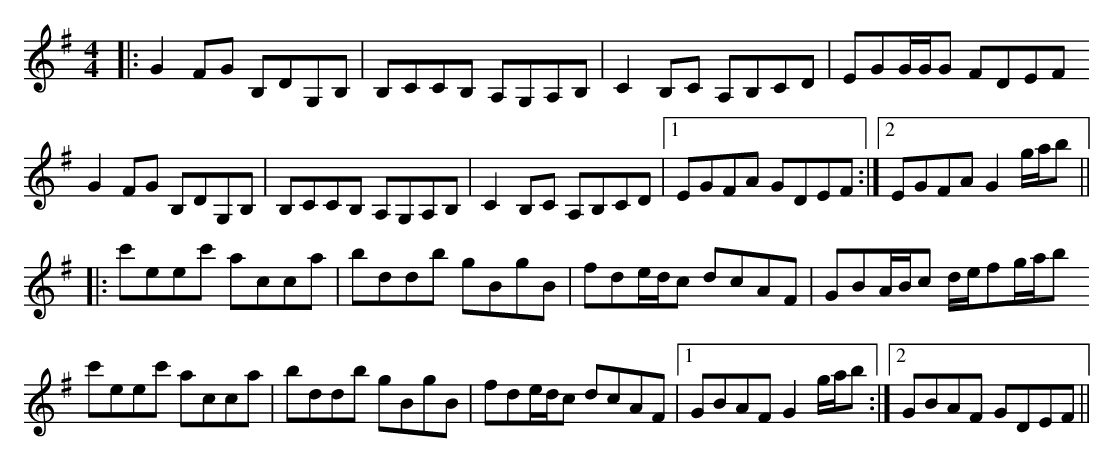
X:1
M:4/4
K:G
|: G2 FG B,DG,B,|B,CCB, A,G,A,B,|C2B,C A,B,CD|EGG/G/G FDEF
G2 FG B,DG,B,|B,CCB, A,G,A,B,|C2B,C A,B,CD|1 EGFA GDEF :|2 EGFA G2 g/a/b||
|: c'eec' acca|bddb gBgB|fde/d/c dcAF|GBA/B/c d/e/fg/a/b
c'eec' acca|bddb gBgB|fde/d/c dcAF|1 GBAF G2 g/a/b :|2 GBAF GDEF ||
